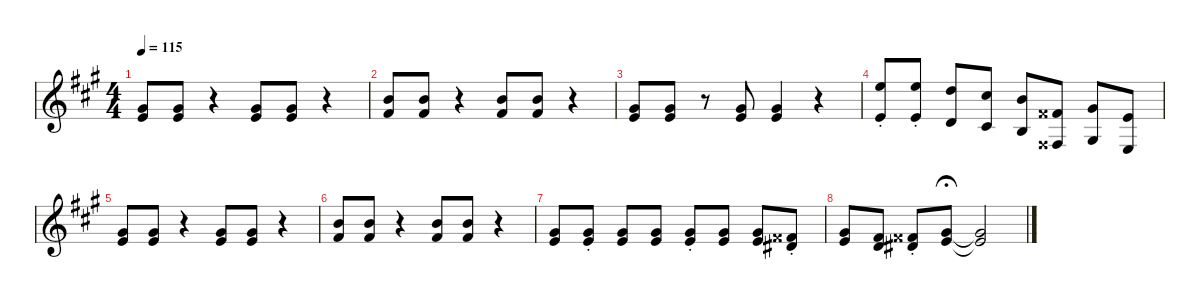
\defaultSystemsLayout 4
\hideDynamics
\bracketExtendMode nobrackets
\singleTrackTrackNamePolicy hidden
\multiTrackTrackNamePolicy hidden
\otherSystemsTrackNameOrientation horizontal
\track ("Brass Section" "sax.") {defaultSystemsLayout 8 instrument altosax}
\staff {score}
\tuning (E4 B3 G3 D3 A2 E2)
\displaytranspose 9
\ts (4 4)
\tempo 115
\clef g2
\ks a
(4.3{acc #} 5.4{acc forcenatural}).8{dy f} (4.3{acc #} 5.4{acc forcenatural}).8 r.4 (4.3{acc #} 5.4{acc forcenatural}).8 (4.3{acc #} 5.4{acc forcenatural}).8 r.4 |
(7.3{acc forcenatural} 7.4{acc #}).8 (7.3{acc forcenatural} 7.4{acc #}).8 r.4 (7.3{acc forcenatural} 7.4{acc #}).8 (7.3{acc forcenatural} 7.4{acc #}).8 r.4 |
(4.3{acc #} 5.4{acc forcenatural}).8 (4.3{acc #} 5.4{acc forcenatural}).8 r.8 (4.3{acc #} 5.4{acc forcenatural}).8 (4.3{acc #} 5.4{acc forcenatural}).4 r.4 |
(3.1{st acc forcenatural} 0.3{st acc forcenatural}).8 (3.1{st acc forcenatural} 0.3{st acc forcenatural}).8 (6.2{acc forcenatural} 3.4{acc forcenatural}).8 (5.2{acc #} 2.4{acc #}).8 (3.2{acc forcenatural} 0.4{acc forcenatural}).8 (3.3{acc x} 1.5{acc x}).8 (4.3{acc #} 2.5{acc #}).8 (5.4{acc forcenatural} 3.6{acc forcenatural}).8 |
(4.3{acc #} 5.4{acc forcenatural}).8 (4.3{acc #} 5.4{acc forcenatural}).8 r.4 (4.3{acc #} 5.4{acc forcenatural}).8 (4.3{acc #} 5.4{acc forcenatural}).8 r.4 |
(7.3{acc forcenatural} 7.4{acc #}).8 (7.3{acc forcenatural} 7.4{acc #}).8 r.4 (7.3{acc forcenatural} 7.4{acc #}).8 (7.3{acc forcenatural} 7.4{acc #}).8 r.4 |
(4.3{acc #} 5.4{acc forcenatural}).8 (4.3{st acc #} 5.4{st acc forcenatural}).8 (4.3{acc #} 5.4{acc forcenatural}).8 (4.3{acc #} 5.4{acc forcenatural}).8 (4.3{st acc #} 5.4{st acc forcenatural}).8 (4.3{acc #} 5.4{acc forcenatural}).8 (4.3{acc #} 5.4{acc forcenatural}).8 (3.3{st acc x} 4.4{st acc #}).8 |
(4.3{acc #} 5.4{acc forcenatural}).8 (2.3{acc #} 3.4{acc forcenatural}).8 (3.3{st acc x} 4.4{st acc #}).8 (4.3{acc #} 5.4{acc forcenatural}).8{fermata (medium 1)} (4.3{t acc #} 5.4{t acc forcenatural}).2
